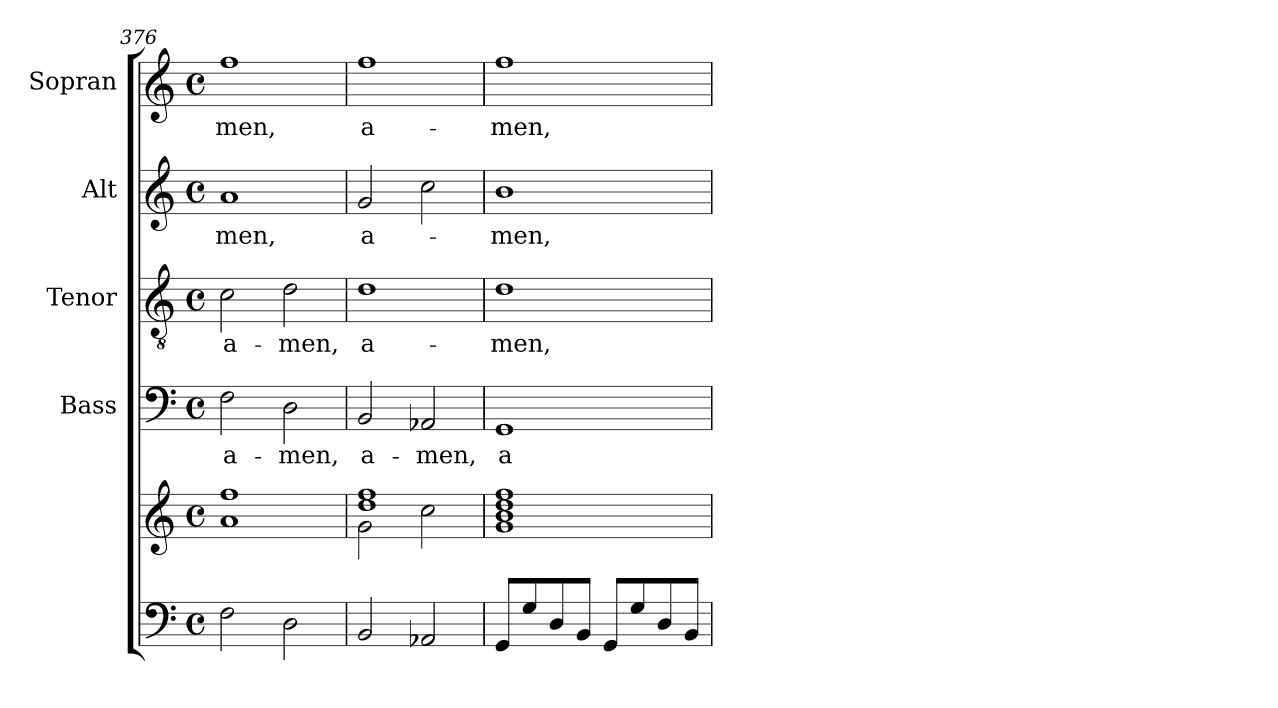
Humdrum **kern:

**kern	**kern	**kern	**text	**kern	**text	**kern	**text	**kern	**text
*part5	*part5	*part4	*part4	*part3	*part3	*part2	*part2	*part1	*part1
*staff6	*staff5	*staff4	*staff4	*staff3	*staff3	*staff2	*staff2	*staff1	*staff1
*	*	*I"Bass	*	*I"Tenor	*	*I"Alt	*	*I"Sopran	*
*	*	*I'B.	*	*I'T.	*	*I'A.	*	*I'S.	*
*clefF4	*clefG2	*clefF4	*	*clefGv2	*	*clefG2	*	*clefG2	*
*k[]	*k[]	*k[]	*	*k[]	*	*k[]	*	*k[]	*
*C:	*C:	*C:	*	*C:	*	*C:	*	*C:	*
*M4/4	*M4/4	*M4/4	*	*M4/4	*	*M4/4	*	*M4/4	*
*met(c)	*met(c)	*met(c)	*	*met(c)	*	*met(c)	*	*met(c)	*
=376	=376	=376	=376	=376	=376	=376	=376	=376	=376
!	!	!	!LO:LY:b	!	!LO:LY:b	!	!LO:LY:b	!	!LO:LY:b
2F\	1a 1ff	2F\	a-	2c\	a-	1a	-men,	1ff	-men,
!	!	!	!LO:LY:b	!	!LO:LY:b	!	!	!	!
2D\	.	2D\	-men,	2d\	-men,	.	.	.	.
=377	=377	=377	=377	=377	=377	=377	=377	=377	=377
*	*^	*	*	*	*	*	*	*	*
!	!	!	!	!LO:LY:b	!	!LO:LY:b	!	!LO:LY:b	!	!LO:LY:b
2BB/	1dd 1ff	2g\	2BB/	a-	1d	a-	2g/	a-	1ff	a-
!	!	!	!	!LO:LY:b	!	!	!	!	!	!
2AA-X/	.	2cc\	2AA-X/	-men,	.	.	2cc\	.	.	.
=378	=378	=378	=378	=378	=378	=378	=378	=378	=378	=378
!	!	!	!	!LO:LY:b	!	!LO:LY:b	!	!LO:LY:b	!	!LO:LY:b
*	*v	*v	*	*	*	*	*	*	*	*
8GG/L	1g 1b 1dd 1ff	1GG	a-	1d	-men,	1b	-men,	1ff	-men,
8G/	.	.	.	.	.	.	.	.	.
8D/	.	.	.	.	.	.	.	.	.
8BB/J	.	.	.	.	.	.	.	.	.
8GG/L	.	.	.	.	.	.	.	.	.
8G/	.	.	.	.	.	.	.	.	.
8D/	.	.	.	.	.	.	.	.	.
8BB/J	.	.	.	.	.	.	.	.	.
=	=	=	=	=	=	=	=	=	=
*-	*-	*-	*-	*-	*-	*-	*-	*-	*-
